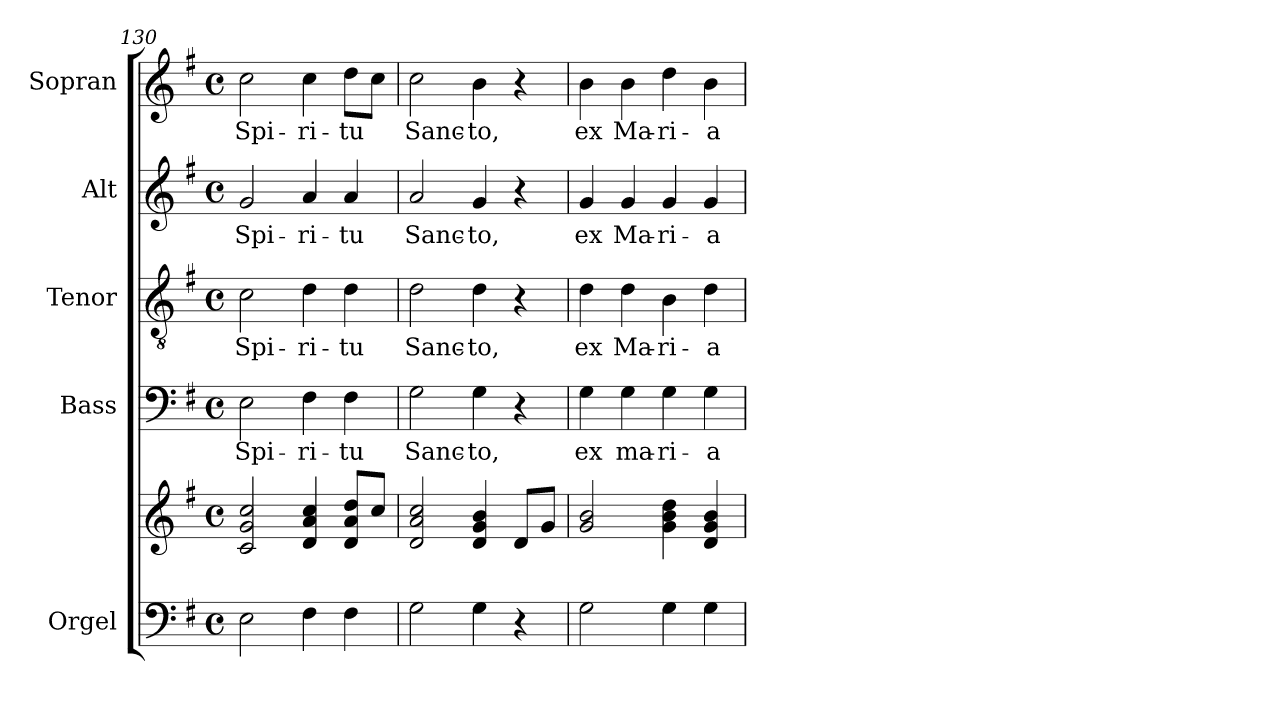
**kern	**kern	**kern	**text	**kern	**text	**kern	**text	**kern	**text
*part5	*part5	*part4	*part4	*part3	*part3	*part2	*part2	*part1	*part1
*staff6	*staff5	*staff4	*staff4	*staff3	*staff3	*staff2	*staff2	*staff1	*staff1
*I"Orgel	*	*I"Bass	*	*I"Tenor	*	*I"Alt	*	*I"Sopran	*
*I'Org.	*	*I'B.	*	*I'T.	*	*I'A.	*	*I'S.	*
*clefF4	*clefG2	*clefF4	*	*clefGv2	*	*clefG2	*	*clefG2	*
*k[f#]	*k[f#]	*k[f#]	*	*k[f#]	*	*k[f#]	*	*k[f#]	*
*G:	*G:	*G:	*	*G:	*	*G:	*	*G:	*
*M4/4	*M4/4	*M4/4	*	*M4/4	*	*M4/4	*	*M4/4	*
*met(c)	*met(c)	*met(c)	*	*met(c)	*	*met(c)	*	*met(c)	*
=130	=130	=130	=130	=130	=130	=130	=130	=130	=130
!	!	!	!LO:LY:b	!	!LO:LY:b	!	!LO:LY:b	!	!LO:LY:b
2E\	2c/ 2g/ 2cc/	2E\	Spi-	2c\	Spi-	2g/	Spi-	2cc\	Spi-
!	!	!	!LO:LY:b	!	!LO:LY:b	!	!LO:LY:b	!	!LO:LY:b
4F#\	4d/ 4a/ 4cc/	4F#\	-ri-	4d\	-ri-	4a/	-ri-	4cc\	-ri-
!	!	!	!LO:LY:b	!	!LO:LY:b	!	!LO:LY:b	!	!LO:LY:b
4F#\	8d/ 8a/ 8dd/L	4F#\	-tu	4d\	-tu	4a/	-tu	8dd\L	-tu
.	8cc/J	.	.	.	.	.	.	8cc\J	.
!!LO:PB:g=z
=131	=131	=131	=131	=131	=131	=131	=131	=131	=131
!	!	!	!LO:LY:b	!	!LO:LY:b	!	!LO:LY:b	!	!LO:LY:b
2G\	2d/ 2a/ 2cc/	2G\	Sanc-	2d\	Sanc-	2a/	Sanc-	2cc\	Sanc-
!	!	!	!LO:LY:b	!	!LO:LY:b	!	!LO:LY:b	!	!LO:LY:b
4G\	4d/ 4g/ 4b/	4G\	-to,	4d\	-to,	4g/	-to,	4b\	-to,
4r	8d/L	4r	.	4r	.	4r	.	4r	.
.	8g/J	.	.	.	.	.	.	.	.
=132	=132	=132	=132	=132	=132	=132	=132	=132	=132
!	!	!	!LO:LY:b	!	!LO:LY:b	!	!LO:LY:b	!	!LO:LY:b
2G\	2g/ 2b/	4G\	ex	4d\	ex	4g/	ex	4b\	ex
!	!	!	!LO:LY:b	!	!LO:LY:b	!	!LO:LY:b	!	!LO:LY:b
.	.	4G\	ma-	4d\	Ma-	4g/	Ma-	4b\	Ma-
!	!	!	!LO:LY:b	!	!LO:LY:b	!	!LO:LY:b	!	!LO:LY:b
4G\	4g\ 4b\ 4dd\	4G\	-ri-	4B\	-ri-	4g/	-ri-	4dd\	-ri-
!	!	!	!LO:LY:b	!	!LO:LY:b	!	!LO:LY:b	!	!LO:LY:b
4G\	4d/ 4g/ 4b/	4G\	-a	4d\	-a	4g/	-a	4b\	-a
=	=	=	=	=	=	=	=	=	=
*-	*-	*-	*-	*-	*-	*-	*-	*-	*-
